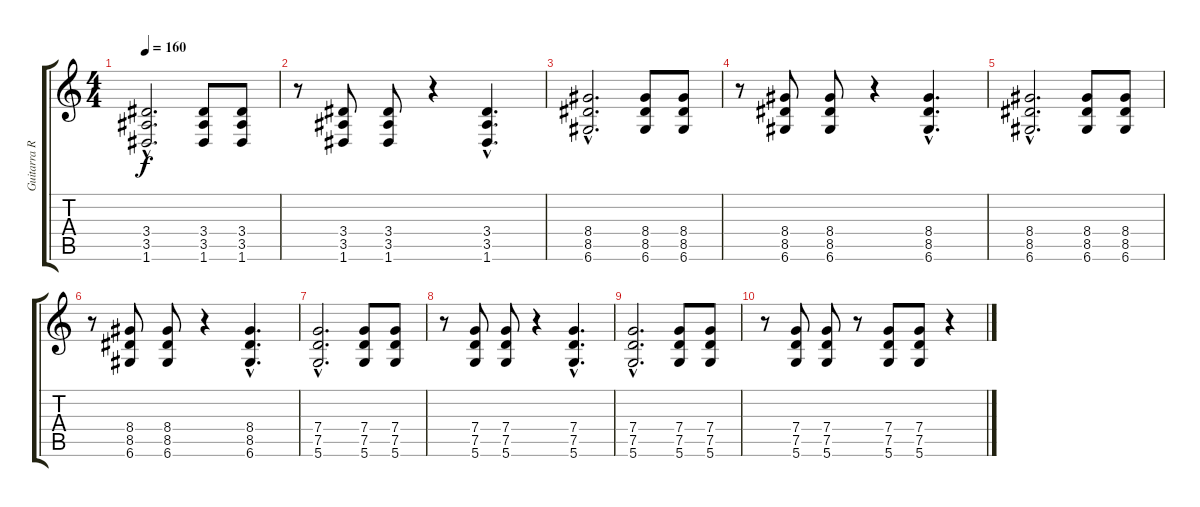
\track ("Guitarra Rítmica" "Guitarra R") {instrument distortionguitar}
\staff {score tabs}
\tuning (D4 A3 F3 C3 G2 D2) {hide}
\ts (4 4)
\tempo 160
\clef g2
\ks c
(3.4{hac} 3.5{hac} 1.6{hac}).2{d dy f} (3.4 3.5 1.6).8 (3.4 3.5 1.6).8 |
r.8 (3.4 3.5 1.6).8 (3.4 3.5 1.6).8 r.4 (3.4{hac} 3.5{hac} 1.6{hac}).4{d} |
(8.4{hac} 8.5{hac} 6.6{hac}).2{d} (8.4 8.5 6.6).8 (8.4 8.5 6.6).8 |
r.8 (8.4 8.5 6.6).8 (8.4 8.5 6.6).8 r.4 (8.4{hac} 8.5{hac} 6.6{hac}).4{d} |
(8.4{hac} 8.5{hac} 6.6{hac}).2{d} (8.4 8.5 6.6).8 (8.4 8.5 6.6).8 |
r.8 (8.4 8.5 6.6).8 (8.4 8.5 6.6).8 r.4 (8.4{hac} 8.5{hac} 6.6{hac}).4{d} |
(7.4{hac} 7.5{hac} 5.6{hac}).2{d} (7.4 7.5 5.6).8 (7.4 7.5 5.6).8 |
r.8 (7.4 7.5 5.6).8 (7.4 7.5 5.6).8 r.4 (7.4{hac} 7.5{hac} 5.6{hac}).4{d} |
(7.4{hac} 7.5{hac} 5.6{hac}).2{d} (7.4 7.5 5.6).8 (7.4 7.5 5.6).8 |
r.8 (7.4 7.5 5.6).8 (7.4 7.5 5.6).8 r.8 (7.4 7.5 5.6).8 (7.4 7.5 5.6).8 r.4
